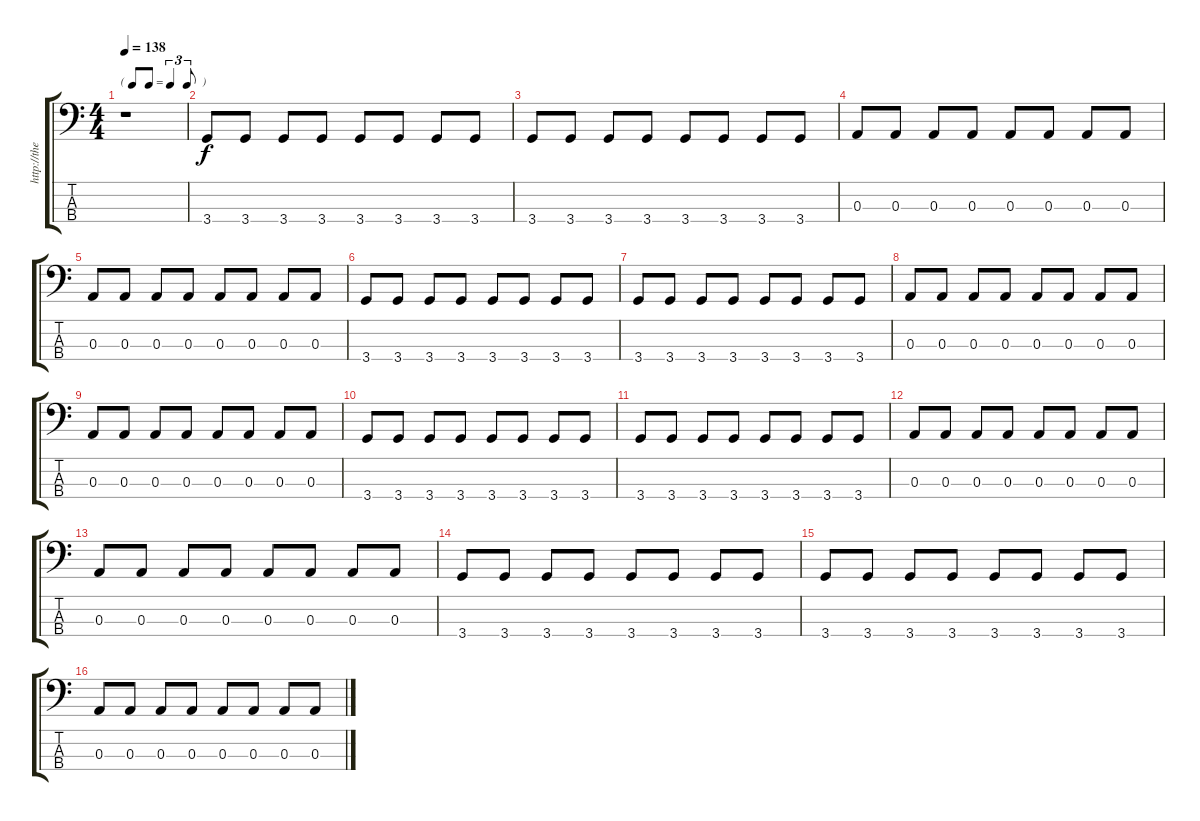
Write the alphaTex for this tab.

\track ("http://the-midi-universe." "http://the") {instrument electricbassfinger}
\staff {score tabs}
\tuning (G2 D2 A1 E1) {hide}
\ts (4 4)
\tf triplet8th
\tempo 138
\clef f4
\ks c
r.1{dy f instrument electricbassfinger} |
3.4.8 3.4.8 3.4.8 3.4.8 3.4.8 3.4.8 3.4.8 3.4.8 |
3.4.8 3.4.8 3.4.8 3.4.8 3.4.8 3.4.8 3.4.8 3.4.8 |
0.3.8 0.3.8 0.3.8 0.3.8 0.3.8 0.3.8 0.3.8 0.3.8 |
0.3.8 0.3.8 0.3.8 0.3.8 0.3.8 0.3.8 0.3.8 0.3.8 |
3.4.8 3.4.8 3.4.8 3.4.8 3.4.8 3.4.8 3.4.8 3.4.8 |
3.4.8 3.4.8 3.4.8 3.4.8 3.4.8 3.4.8 3.4.8 3.4.8 |
0.3.8 0.3.8 0.3.8 0.3.8 0.3.8 0.3.8 0.3.8 0.3.8 |
0.3.8 0.3.8 0.3.8 0.3.8 0.3.8 0.3.8 0.3.8 0.3.8 |
3.4.8 3.4.8 3.4.8 3.4.8 3.4.8 3.4.8 3.4.8 3.4.8 |
3.4.8 3.4.8 3.4.8 3.4.8 3.4.8 3.4.8 3.4.8 3.4.8 |
0.3.8 0.3.8 0.3.8 0.3.8 0.3.8 0.3.8 0.3.8 0.3.8 |
0.3.8 0.3.8 0.3.8 0.3.8 0.3.8 0.3.8 0.3.8 0.3.8 |
3.4.8 3.4.8 3.4.8 3.4.8 3.4.8 3.4.8 3.4.8 3.4.8 |
3.4.8 3.4.8 3.4.8 3.4.8 3.4.8 3.4.8 3.4.8 3.4.8 |
0.3.8 0.3.8 0.3.8 0.3.8 0.3.8 0.3.8 0.3.8 0.3.8
